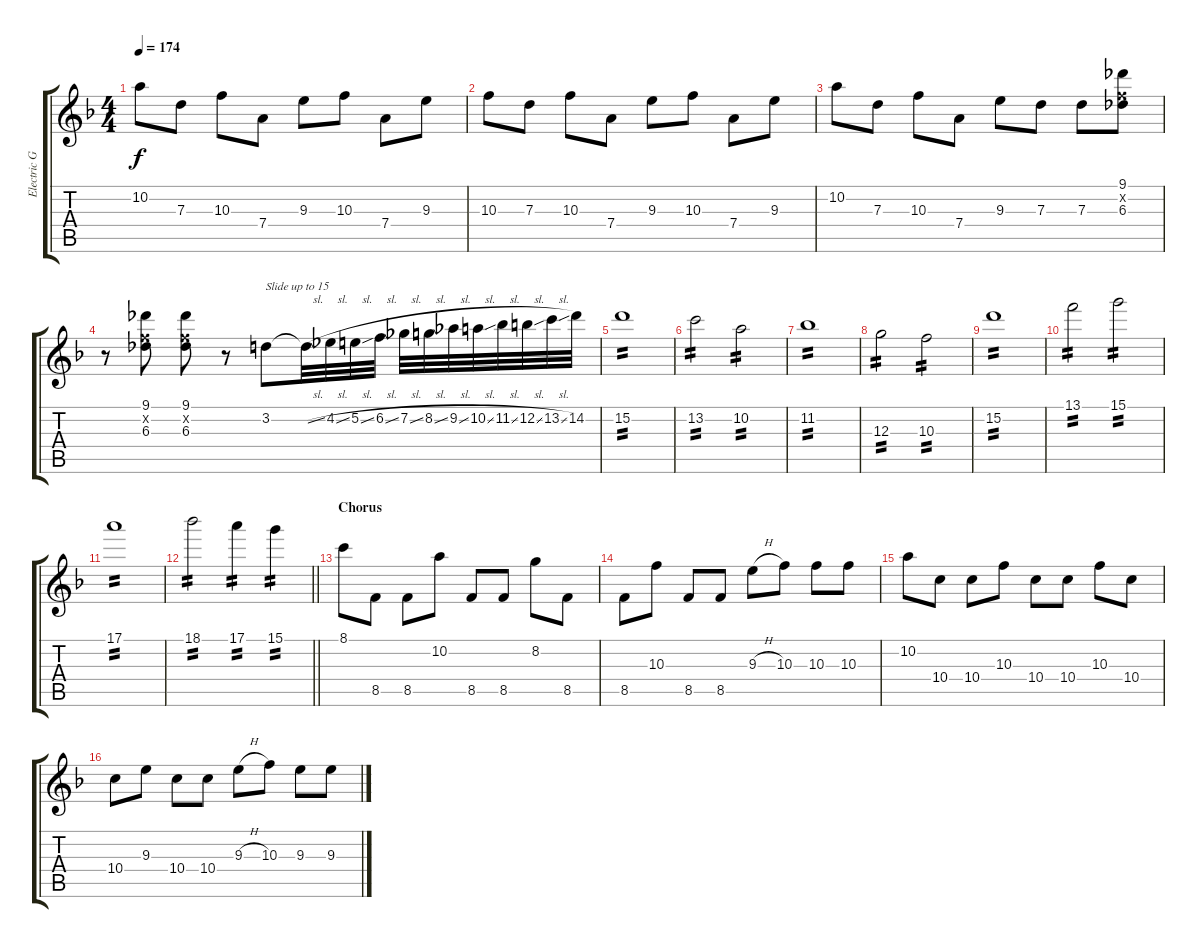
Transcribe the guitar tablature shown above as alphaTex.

\track ("Electric Guitar 4" "Electric G") {instrument distortionguitar}
\staff {score tabs}
\tuning (E4 B3 G3 D3 A2 D2) {hide}
\ts (4 4)
\tempo 174
\clef g2
\ks dminor
10.2.8{dy f volume 8} 7.3.8 10.3.8 7.4.8 9.3.8 10.3.8 7.4.8 9.3.8 |
10.3.8 7.3.8 10.3.8 7.4.8 9.3.8 10.3.8 7.4.8 9.3.8 |
10.2.8 7.3.8 10.3.8 7.4.8 9.3.8 7.3.8 7.3.8 (9.1 6.2{x} 6.3).8 |
r.8 (9.1 6.2{x} 6.3).8 (9.1 6.2{x} 6.3).8 r.8 3.2.8{txt "Slide up to 15" volume 11} 3.2{sl t}.32 4.2{sl}.32 5.2{sl}.32 6.2{sl}.32 7.2{sl}.32 8.2{sl}.32 9.2{sl}.32 10.2{sl}.32 11.2{sl}.32 12.2{sl}.32 13.2{sl}.32 14.2.32 |
15.2.1{tp 2} |
13.2.2{tp 2} 10.2.2{tp 2} |
11.2.1{tp 2} |
12.3.2{tp 2} 10.3.2{tp 2} |
15.2.1{tp 2} |
13.1.2{tp 2} 15.1.2{tp 2} |
17.1.1{tp 2} |
\barLineRight lightlight
18.1.2{tp 2} 17.1.4{tp 2} 15.1.4{tp 2} |
\section ("" "Chorus")
8.1.8 8.5.8 8.5.8 10.2.8 8.5.8 8.5.8 8.2.8 8.5.8 |
8.5.8 10.3.8 8.5.8 8.5.8 9.3{h}.8 10.3.8 10.3.8 10.3.8 |
10.2.8 10.4.8 10.4.8 10.3.8 10.4.8 10.4.8 10.3.8 10.4.8 |
10.4.8 9.3.8 10.4.8 10.4.8 9.3{h}.8 10.3.8 9.3.8 9.3.8
